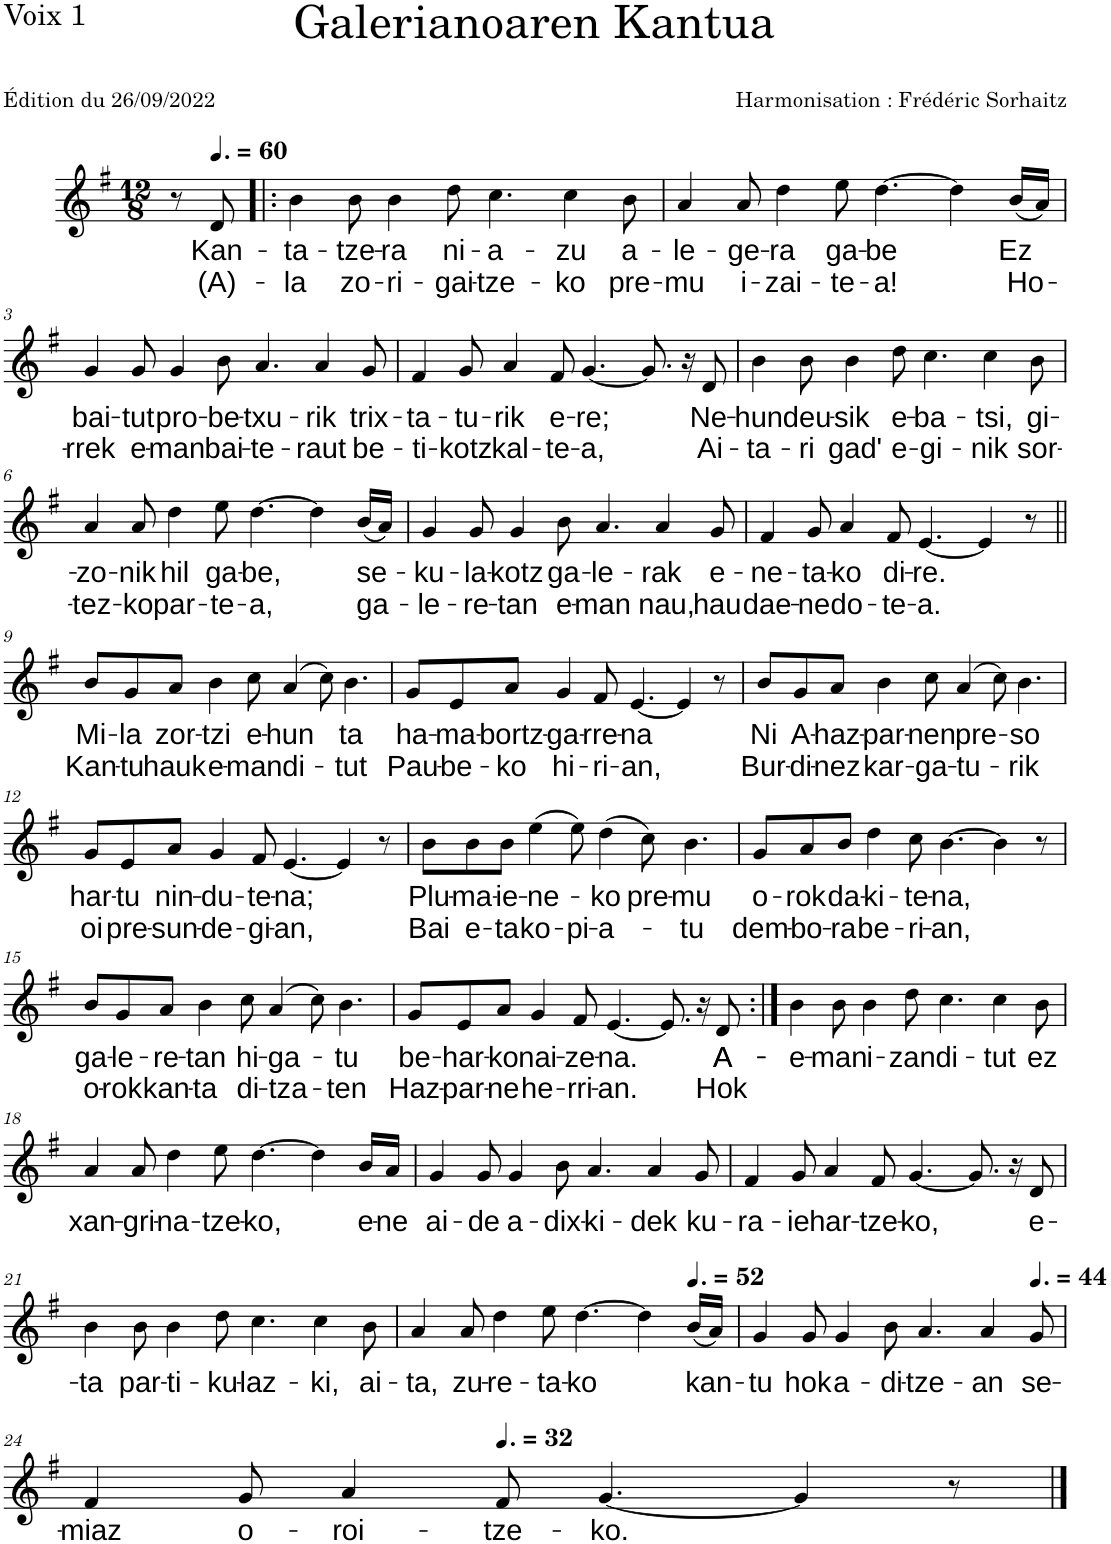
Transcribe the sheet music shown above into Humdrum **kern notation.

**kern	**text	**text
*part1	*part1	*part1
*staff1	*staff1	*staff1
*I"Voix 1	*	*
*I'V1	*	*
*clefG2	*	*
*k[f#]	*	*
*M12/8	*	*
=	=	=
8r	.	.
*MM90	*	*
!	!LO:LY:b	!LO:LY:b
8d/	Kan-	(A)-
=1!|:	=1!|:	=1!|:
!	!LO:LY:b	!LO:LY:b
4b\	-ta-	-la
!	!LO:LY:b	!LO:LY:b
8b\	-tze-	zo-
!	!LO:LY:b	!LO:LY:b
4b\	-ra	-ri-
!	!LO:LY:b	!LO:LY:b
8dd\	ni-	-gai-
!	!LO:LY:b	!LO:LY:b
4.cc\	-a-	-tze-
!	!LO:LY:b	!LO:LY:b
4cc\	-zu	-ko
!	!LO:LY:b	!LO:LY:b
8b\	a-	pre-
=2	=2	=2
!	!LO:LY:b	!LO:LY:b
4a/	-le-	-mu
!	!LO:LY:b	!LO:LY:b
8a/	-ge-	i-
!	!LO:LY:b	!LO:LY:b
4dd\	-ra	-zai-
!	!LO:LY:b	!LO:LY:b
8ee\	ga-	-te-
!	!LO:LY:b	!LO:LY:b
[4.dd\	-be	-a!
4dd\]	.	.
!	!LO:LY:b	!LO:LY:b
(16b/LL	Ez	Ho-
16a/JJ)	.	.
!!LO:LB:g=z
=3	=3	=3
!	!LO:LY:b	!LO:LY:b
4g/	bai-	-rrek
!	!LO:LY:b	!LO:LY:b
8g/	-tut	e-
!	!LO:LY:b	!LO:LY:b
4g/	pro-	-man
!	!LO:LY:b	!LO:LY:b
8b\	-be-	bai-
!	!LO:LY:b	!LO:LY:b
4.a/	-txu-	-te-
!	!LO:LY:b	!LO:LY:b
4a/	-rik	-raut
!	!LO:LY:b	!LO:LY:b
8g/	trix-	be-
=4	=4	=4
!	!LO:LY:b	!LO:LY:b
4f#/	-ta-	-ti-
!	!LO:LY:b	!LO:LY:b
8g/	-tu-	-kotz
!	!LO:LY:b	!LO:LY:b
4a/	-rik	kal-
!	!LO:LY:b	!LO:LY:b
8f#/	e-	-te-
!	!LO:LY:b	!LO:LY:b
[4.g/	-re;	-a,
8.g/]	.	.
16r	.	.
!	!LO:LY:b	!LO:LY:b
8d/	Ne-	Ai-
=5	=5	=5
!	!LO:LY:b	!LO:LY:b
4b\	-hun	-ta-
!	!LO:LY:b	!LO:LY:b
8b\	deu-	-ri
!	!LO:LY:b	!LO:LY:b
4b\	-sik	gad'
!	!LO:LY:b	!LO:LY:b
8dd\	e-	e-
!	!LO:LY:b	!LO:LY:b
4.cc\	-ba-	-gi-
!	!LO:LY:b	!LO:LY:b
4cc\	-tsi,	-nik
!	!LO:LY:b	!LO:LY:b
8b\	gi-	sor-
!!LO:LB:g=z
=6	=6	=6
!	!LO:LY:b	!LO:LY:b
4a/	-zo-	-tez-
!	!LO:LY:b	!LO:LY:b
8a/	-nik	-ko
!	!LO:LY:b	!LO:LY:b
4dd\	hil	par-
!	!LO:LY:b	!LO:LY:b
8ee\	ga-	-te-
!	!LO:LY:b	!LO:LY:b
[4.dd\	-be,	-a,
4dd\]	.	.
!	!LO:LY:b	!LO:LY:b
(16b/LL	se-	ga-
16a/JJ)	.	.
=7	=7	=7
!	!LO:LY:b	!LO:LY:b
4g/	-ku-	-le-
!	!LO:LY:b	!LO:LY:b
8g/	-la-	-re-
!	!LO:LY:b	!LO:LY:b
4g/	-kotz	-tan
!	!LO:LY:b	!LO:LY:b
8b\	ga-	e-
!	!LO:LY:b	!LO:LY:b
4.a/	-le-	-man
!	!LO:LY:b	!LO:LY:b
4a/	-rak	nau,
!	!LO:LY:b	!LO:LY:b
8g/	e-	hau
=8	=8	=8
!	!LO:LY:b	!LO:LY:b
4f#/	-ne-	dae-
!	!LO:LY:b	!LO:LY:b
8g/	-ta-	-ne
!	!LO:LY:b	!LO:LY:b
4a/	-ko	do-
!	!LO:LY:b	!LO:LY:b
8f#/	di-	-te-
!	!LO:LY:b	!LO:LY:b
[4.e/	-re.	-a.
4e/]	.	.
8r	.	.
!!LO:LB:g=z
=9||	=9||	=9||
!	!LO:LY:b	!LO:LY:b
8b/L	Mi-	Kan-
!	!LO:LY:b	!LO:LY:b
8g/	-la	-tu
!	!LO:LY:b	!LO:LY:b
8a/J	zor-	hauk
!	!LO:LY:b	!LO:LY:b
4b\	-tzi	e-
!	!LO:LY:b	!LO:LY:b
8cc\	e-	-man
!	!LO:LY:b	!LO:LY:b
(4a/	-hun	di-
8cc\)	.	.
!	!LO:LY:b	!LO:LY:b
4.b\	ta	-tut
=10	=10	=10
!	!LO:LY:b	!LO:LY:b
8g/L	ha-	Pau-
!	!LO:LY:b	!LO:LY:b
8e/	-ma-	-be-
!	!LO:LY:b	!LO:LY:b
8a/J	-bortz-	-ko
!	!LO:LY:b	!LO:LY:b
4g/	-ga-	hi-
!	!LO:LY:b	!LO:LY:b
8f#/	-rre-	-ri-
!	!LO:LY:b	!LO:LY:b
[4.e/	-na	-an,
4e/]	.	.
8r	.	.
=11	=11	=11
!	!LO:LY:b	!LO:LY:b
8b/L	Ni	Bur-
!	!LO:LY:b	!LO:LY:b
8g/	A-	-di-
!	!LO:LY:b	!LO:LY:b
8a/J	-haz-	-nez
!	!LO:LY:b	!LO:LY:b
4b\	-par-	kar-
!	!LO:LY:b	!LO:LY:b
8cc\	-nen	-ga-
!	!LO:LY:b	!LO:LY:b
(4a/	pre-	-tu-
8cc\)	.	.
!	!LO:LY:b	!LO:LY:b
4.b\	-so	-rik
!!LO:LB:g=z
=12	=12	=12
!	!LO:LY:b	!LO:LY:b
8g/L	har-	oi
!	!LO:LY:b	!LO:LY:b
8e/	-tu	pre-
!	!LO:LY:b	!LO:LY:b
8a/J	nin-	-sun-
!	!LO:LY:b	!LO:LY:b
4g/	-du-	-de-
!	!LO:LY:b	!LO:LY:b
8f#/	-te-	-gi-
!	!LO:LY:b	!LO:LY:b
[4.e/	-na;	-an,
4e/]	.	.
8r	.	.
=13	=13	=13
!	!LO:LY:b	!LO:LY:b
8b\L	Plu-	Bai
!	!LO:LY:b	!LO:LY:b
8b\	-ma-	e-
!	!LO:LY:b	!LO:LY:b
8b\J	-ie-	-ta
!	!LO:LY:b	!LO:LY:b
(4ee\	-ne-	ko-
!	!	!LO:LY:b
8ee\)	.	-pi-
!	!LO:LY:b	!LO:LY:b
(4dd\	-ko	-a-
!	!LO:LY:b	!
8cc\)	pre-	.
!	!LO:LY:b	!LO:LY:b
4.b\	-mu	-tu
=14	=14	=14
!	!LO:LY:b	!LO:LY:b
8g/L	o-	dem-
!	!LO:LY:b	!LO:LY:b
8a/	-rok	-bo-
!	!LO:LY:b	!LO:LY:b
8b/J	da-	-ra
!	!LO:LY:b	!LO:LY:b
4dd\	-ki-	be-
!	!LO:LY:b	!LO:LY:b
8cc\	-te-	-ri-
!	!LO:LY:b	!LO:LY:b
[4.b\	-na,	-an,
4b\]	.	.
8r	.	.
!!LO:LB:g=z
=15	=15	=15
!	!LO:LY:b	!LO:LY:b
8b/L	ga-	o-
!	!LO:LY:b	!LO:LY:b
8g/	-le-	-rok
!	!LO:LY:b	!LO:LY:b
8a/J	-re-	kan-
!	!LO:LY:b	!LO:LY:b
4b\	-tan	-ta
!	!LO:LY:b	!LO:LY:b
8cc\	hi-	di-
!	!LO:LY:b	!LO:LY:b
(4a/	-ga-	-tza-
8cc\)	.	.
!	!LO:LY:b	!LO:LY:b
4.b\	-tu	-ten
=16	=16	=16
!	!LO:LY:b	!LO:LY:b
8g/L	be-	Haz-
!	!LO:LY:b	!LO:LY:b
8e/	-har-	-par-
!	!LO:LY:b	!LO:LY:b
8a/J	-ko	-ne
!	!LO:LY:b	!LO:LY:b
4g/	nai-	he-
!	!LO:LY:b	!LO:LY:b
8f#/	-ze-	-rri-
!	!LO:LY:b	!LO:LY:b
[4.e/	-na.	-an.
8.e/]	.	.
16r	.	.
!	!LO:LY:b	!LO:LY:b
8d/	A-	Hok
=17:|!	=17:|!	=17:|!
!	!LO:LY:b	!
4b\	e-	.
!	!LO:LY:b	!
8b\	-man	.
!	!LO:LY:b	!
4b\	i-	.
!	!LO:LY:b	!
8dd\	-zan	.
!	!LO:LY:b	!
4.cc\	di-	.
!	!LO:LY:b	!
4cc\	-tut	.
!	!LO:LY:b	!
8b\	ez	.
!!LO:LB:g=z
=18	=18	=18
!	!LO:LY:b	!
4a/	xan-	.
!	!LO:LY:b	!
8a/	-gri-	.
!	!LO:LY:b	!
4dd\	-na-	.
!	!LO:LY:b	!
8ee\	-tze-	.
!	!LO:LY:b	!
[4.dd\	-ko,	.
4dd\]	.	.
!	!LO:LY:b	!
16b/LL	e-	.
!	!LO:LY:b	!
16a/JJ	-ne	.
=19	=19	=19
!	!LO:LY:b	!
4g/	ai-	.
!	!LO:LY:b	!
8g/	-de	.
!	!LO:LY:b	!
4g/	a-	.
!	!LO:LY:b	!
8b\	-dix-	.
!	!LO:LY:b	!
4.a/	-ki-	.
!	!LO:LY:b	!
4a/	-dek	.
!	!LO:LY:b	!
8g/	ku-	.
=20	=20	=20
!	!LO:LY:b	!
4f#/	-ra-	.
!	!LO:LY:b	!
8g/	-ie	.
!	!LO:LY:b	!
4a/	har-	.
!	!LO:LY:b	!
8f#/	-tze-	.
!	!LO:LY:b	!
[4.g/	-ko,	.
8.g/]	.	.
16r	.	.
!	!LO:LY:b	!
8d/	e-	.
!!LO:LB:g=z
=21	=21	=21
!	!LO:LY:b	!
4b\	-ta	.
!	!LO:LY:b	!
8b\	par-	.
!	!LO:LY:b	!
4b\	-ti-	.
!	!LO:LY:b	!
8dd\	-ku-	.
!	!LO:LY:b	!
4.cc\	-laz-	.
!	!LO:LY:b	!
4cc\	-ki,	.
!	!LO:LY:b	!
8b\	ai-	.
=22	=22	=22
!	!LO:LY:b	!
4a/	-ta,	.
!	!LO:LY:b	!
8a/	zu-	.
!	!LO:LY:b	!
4dd\	-re-	.
!	!LO:LY:b	!
8ee\	-ta-	.
!	!LO:LY:b	!
[4.dd\	-ko	.
4dd\]	.	.
*MM78	*	*
!	!LO:LY:b	!
(16b/LL	kan-	.
16a/JJ)	.	.
=23	=23	=23
!	!LO:LY:b	!
4g/	-tu	.
!	!LO:LY:b	!
8g/	hok	.
!	!LO:LY:b	!
4g/	a-	.
!	!LO:LY:b	!
8b\	-di-	.
!	!LO:LY:b	!
4.a/	-tze-	.
!	!LO:LY:b	!
4a/	-an	.
*MM66	*	*
!	!LO:LY:b	!
8g/	se-	.
!!LO:LB:g=z
=24	=24	=24
!	!LO:LY:b	!
4f#/	-miaz	.
!	!LO:LY:b	!
8g/	o-	.
!	!LO:LY:b	!
4a/	-roi-	.
*MM48	*	*
!	!LO:LY:b	!
8f#/	-tze-	.
!	!LO:LY:b	!
[4.g/	-ko.	.
4g/]	.	.
8r	.	.
==	==	==
*-	*-	*-
